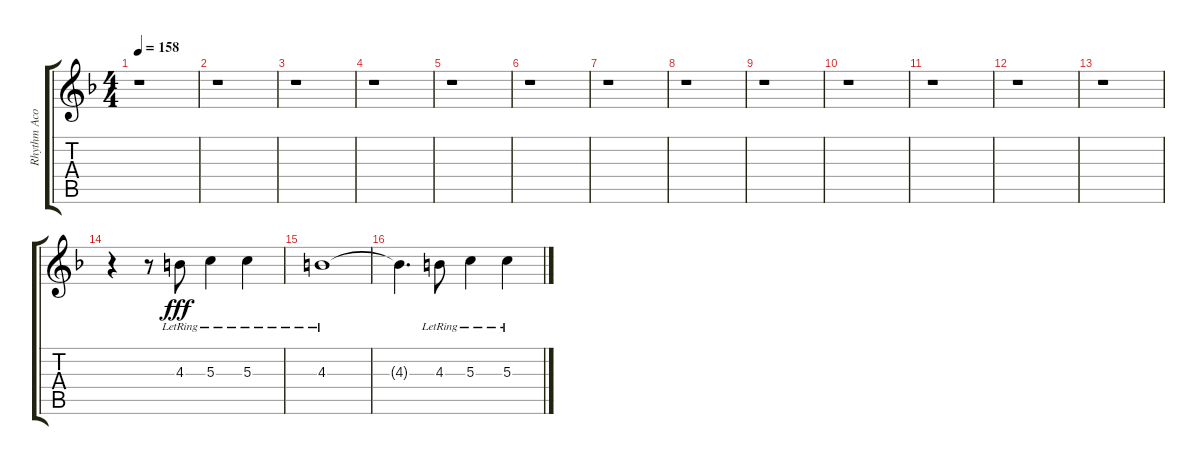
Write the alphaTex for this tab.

\track ("Rhythm Acoustic" "Rhythm Aco") {instrument acousticguitarsteel}
\staff {score tabs}
\tuning (E4 B3 G3 D3 A2 D2) {hide}
\ts (4 4)
\tempo 158
\clef g2
\ks f
r.1{dy mp} |
r.1 |
r.1 |
r.1 |
r.1 |
r.1 |
r.1 |
r.1 |
r.1 |
r.1 |
r.1 |
r.1 |
r.1 |
r.4 r.8 4.3{lr}.8{dy fff} 5.3{lr}.4 5.3{lr}.4 |
4.3{lr}.1 |
4.3{t}.4{d} 4.3{lr}.8 5.3{lr}.4 5.3{lr}.4
